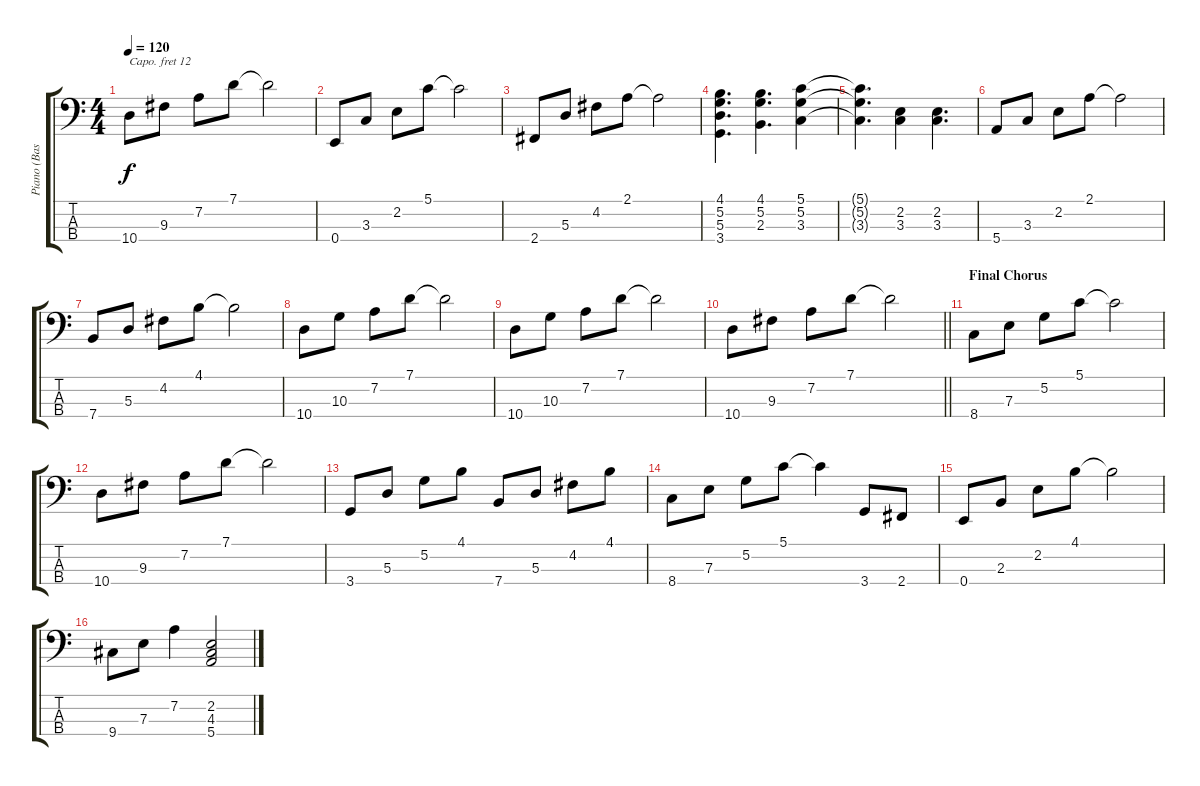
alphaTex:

\track ("Piano (Bass)" "Piano (Bas") {instrument acousticgrandpiano}
\staff {score tabs}
\capo 12
\tuning (G2 D2 A1 E1) {hide}
\ts (4 4)
\tempo 120
\clef f4
\ks c
10.4.8{dy f} 9.3.8 7.2.8 7.1.8 7.1{t}.2 |
0.4.8 3.3.8 2.2.8 5.1.8 5.1{t}.2 |
2.4.8 5.3.8 4.2.8 2.1.8 2.1{t}.2 |
(4.1 5.2 5.3 3.4).4{d} (4.1 5.2 2.3).4{d} (5.1 5.2 3.3).4 |
(5.1{t} 5.2{t} 3.3{t}).4{d} (2.2 3.3).4 (2.2 3.3).4{d} |
5.4.8 3.3.8 2.2.8 2.1.8 2.1{t}.2 |
7.4.8 5.3.8 4.2.8 4.1.8 4.1{t}.2 |
10.4.8 10.3.8 7.2.8 7.1.8 7.1{t}.2 |
10.4.8 10.3.8 7.2.8 7.1.8 7.1{t}.2 |
\barLineRight lightlight
10.4.8 9.3.8 7.2.8 7.1.8 7.1{t}.2 |
\section ("" "Final Chorus")
8.4.8 7.3.8 5.2.8 5.1.8 5.1{t}.2 |
10.4.8 9.3.8 7.2.8 7.1.8 7.1{t}.2 |
3.4.8 5.3.8 5.2.8 4.1.8 7.4.8 5.3.8 4.2.8 4.1.8 |
8.4.8 7.3.8 5.2.8 5.1.8 5.1{t}.4 3.4.8 2.4.8 |
0.4.8 2.3.8 2.2.8 4.1.8 4.1{t}.2 |
9.4.8 7.3.8 7.2.4 (2.2 4.3 5.4).2
